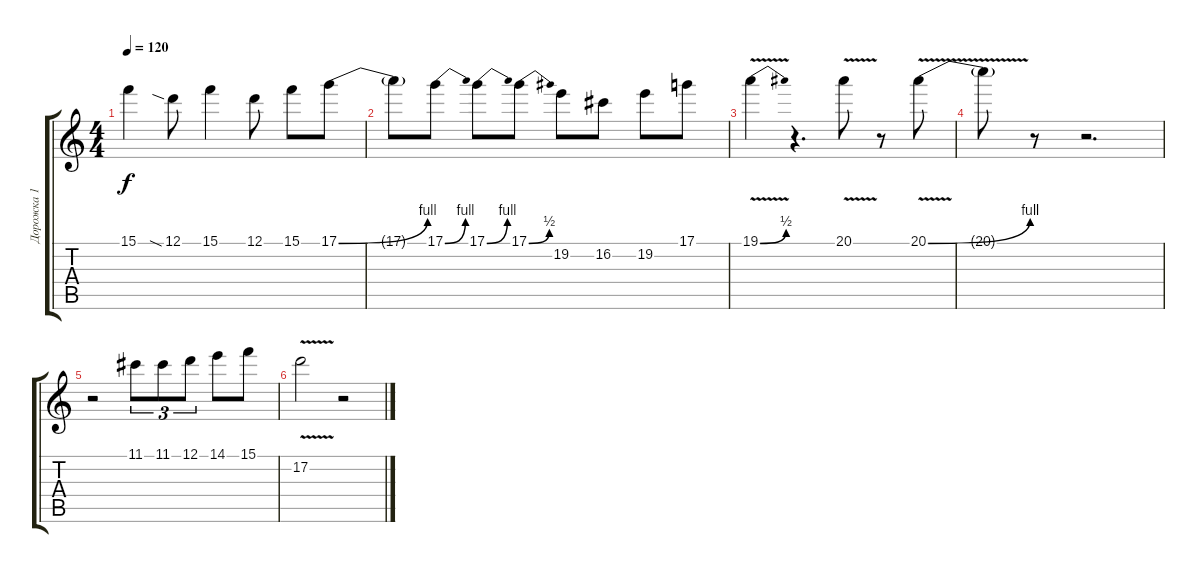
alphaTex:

\track ("Дорожка 1" "Дорожка 1") {instrument overdrivenguitar}
\staff {score tabs}
\tuning (D4 A3 F3 C3 G2 D2) {hide}
\ts (4 4)
\tempo 120
\clef g2
\ks c
15.1.4{dy f} 12.1{sia}.8 15.1.4 12.1.8 15.1.8 17.1{be (bend 0 0 60 4)}.8 |
17.1{t}.8 17.1{be (bend 0 0 60 4)}.8 17.1{be (bend 0 0 60 4)}.8 17.1{be (bend 0 0 60 2)}.8 19.2.8 16.2.8 19.2.8 17.1.8 |
19.1{be (bend 0 0 60 2) v}.4 r.4{d} 20.1{v}.8 r.8 20.1{be (bend 0 0 60 4) v}.8 |
20.1{t}.8 r.8 r.2{d} |
r.2 11.1.8{tu (3 2)} 11.1.8{tu (3 2)} 12.1.8{tu (3 2)} 14.1.8 15.1.8 |
17.2{v}.2 r.2
